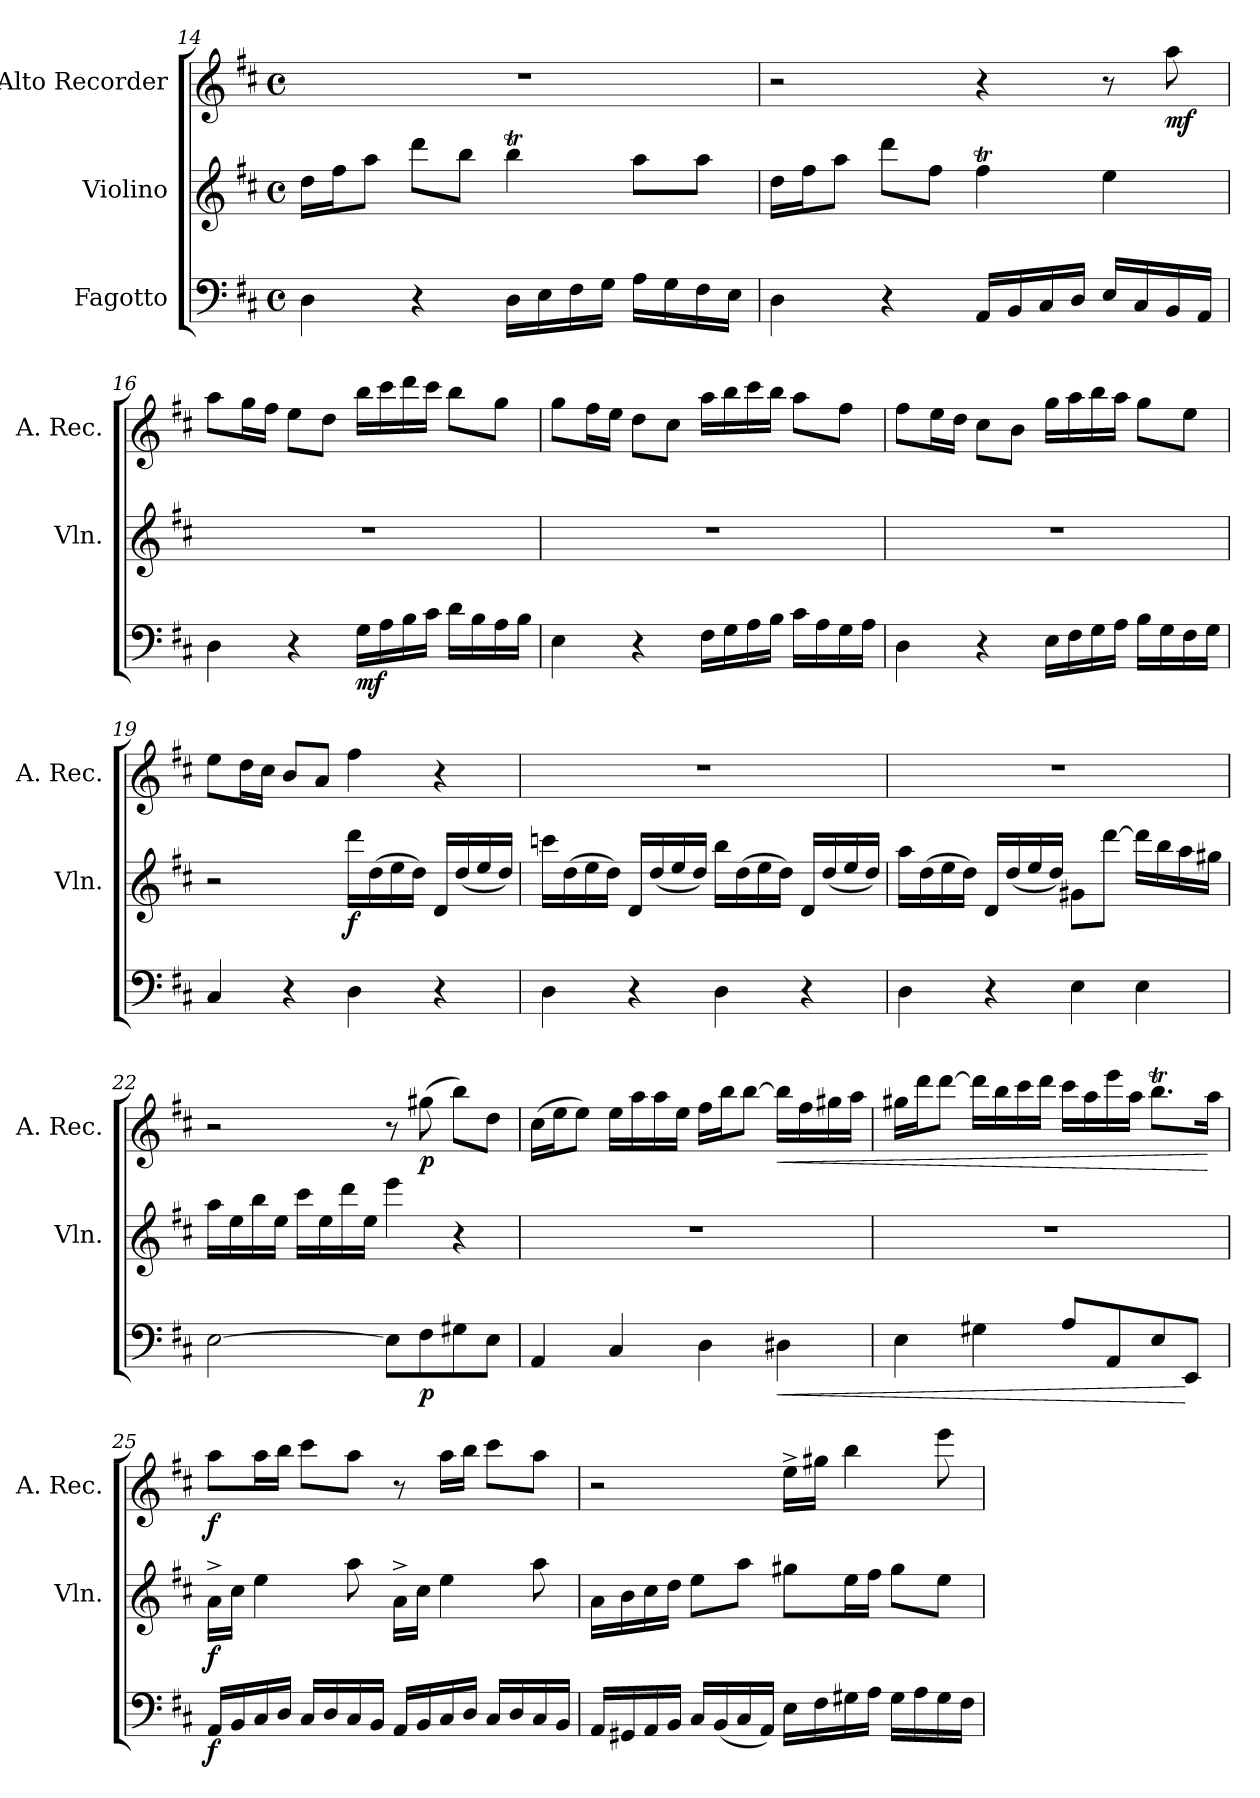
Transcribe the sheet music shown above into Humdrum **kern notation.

**kern	**dynam	**kern	**dynam	**kern	**dynam
*part3	*part3	*part2	*part2	*part1	*part1
*staff3	*staff3	*staff2	*staff2	*staff1	*staff1
*I"Fagotto	*	*I"Violino	*	*I"Alto Recorder	*
*	*	*I'Vln.	*	*I'A. Rec.	*
*clefF4	*	*clefG2	*	*clefG2	*
*k[f#c#]	*	*k[f#c#]	*	*k[f#c#]	*
*M4/4	*	*M4/4	*	*M4/4	*
*met(c)	*	*met(c)	*	*met(c)	*
=14	=14	=14	=14	=14	=14
4D\	.	16dd\LL	.	1r	.
.	.	16ff#\J	.	.	.
.	.	8aa\J	.	.	.
4r	.	8ddd\L	.	.	.
.	.	8bb\J	.	.	.
16D\LL	.	4bbT\	.	.	.
16E\	.	.	.	.	.
16F#\	.	.	.	.	.
16G\JJ	.	.	.	.	.
16A\LL	.	8aa\L	.	.	.
16G\	.	.	.	.	.
16F#\	.	8aa\J	.	.	.
16E\JJ	.	.	.	.	.
=15	=15	=15	=15	=15	=15
4D\	.	16dd\LL	.	2r	.
.	.	16ff#\J	.	.	.
.	.	8aa\J	.	.	.
4r	.	8ddd\L	.	.	.
.	.	8ff#\J	.	.	.
16AA/LL	.	4ff#t\	.	4r	.
16BB/	.	.	.	.	.
16C#/	.	.	.	.	.
16D/JJ	.	.	.	.	.
16E/LL	.	4ee\	.	8r	.
16C#/	.	.	.	.	.
!	!	!	!	!	!LO:DY:b
16BB/	.	.	.	8aa\	mf
16AA/JJ	.	.	.	.	.
=16	=16	=16	=16	=16	=16
4D\	.	1r	.	8aa\L	.
.	.	.	.	16gg\L	.
.	.	.	.	16ff#\JJ	.
4r	.	.	.	8ee\L	.
.	.	.	.	8dd\J	.
!	!LO:DY:b	!	!	!	!
16G\LL	mf	.	.	16bb\LL	.
16A\	.	.	.	16ccc#\	.
16B\	.	.	.	16ddd\	.
16c#\JJ	.	.	.	16ccc#\JJ	.
16d\LL	.	.	.	8bb\L	.
16B\	.	.	.	.	.
16A\	.	.	.	8gg\J	.
16B\JJ	.	.	.	.	.
=17	=17	=17	=17	=17	=17
4E\	.	1r	.	8gg\L	.
.	.	.	.	16ff#\L	.
.	.	.	.	16ee\JJ	.
4r	.	.	.	8dd\L	.
.	.	.	.	8cc#\J	.
16F#\LL	.	.	.	16aa\LL	.
16G\	.	.	.	16bb\	.
16A\	.	.	.	16ccc#\	.
16B\JJ	.	.	.	16bb\JJ	.
16c#\LL	.	.	.	8aa\L	.
16A\	.	.	.	.	.
16G\	.	.	.	8ff#\J	.
16A\JJ	.	.	.	.	.
!!LO:LB:g=z
=18	=18	=18	=18	=18	=18
4D\	.	1r	.	8ff#\L	.
.	.	.	.	16ee\L	.
.	.	.	.	16dd\JJ	.
4r	.	.	.	8cc#\L	.
.	.	.	.	8b\J	.
16E\LL	.	.	.	16gg\LL	.
16F#\	.	.	.	16aa\	.
16G\	.	.	.	16bb\	.
16A\JJ	.	.	.	16aa\JJ	.
16B\LL	.	.	.	8gg\L	.
16G\	.	.	.	.	.
16F#\	.	.	.	8ee\J	.
16G\JJ	.	.	.	.	.
=19	=19	=19	=19	=19	=19
4C#/	.	2r	.	8ee\L	.
.	.	.	.	16dd\L	.
.	.	.	.	16cc#\JJ	.
4r	.	.	.	8b/L	.
.	.	.	.	8a/J	.
!	!	!	!LO:DY:b	!	!
4D\	.	16ddd\LL	f	4ff#\	.
.	.	(16dd\	.	.	.
.	.	16ee\	.	.	.
.	.	16dd\JJ)	.	.	.
4r	.	16d/LL	.	4r	.
.	.	(16dd/	.	.	.
.	.	16ee/	.	.	.
.	.	16dd/JJ)	.	.	.
=20	=20	=20	=20	=20	=20
4D\	.	16cccn\LL	.	1r	.
.	.	(>16dd\	.	.	.
.	.	16ee\	.	.	.
.	.	16dd\JJ)	.	.	.
4r	.	16d/LL	.	.	.
.	.	(16dd/	.	.	.
.	.	16ee/	.	.	.
.	.	16dd/JJ)	.	.	.
4D\	.	16bb\LL	.	.	.
.	.	(>16dd\	.	.	.
.	.	16ee\	.	.	.
.	.	16dd\JJ)	.	.	.
4r	.	16d/LL	.	.	.
.	.	(16dd/	.	.	.
.	.	16ee/	.	.	.
.	.	16dd/JJ)	.	.	.
=21	=21	=21	=21	=21	=21
4D\	.	16aa\LL	.	1r	.
.	.	(>16dd\	.	.	.
.	.	16ee\	.	.	.
.	.	16dd\JJ)	.	.	.
4r	.	16d/LL	.	.	.
.	.	(16dd/	.	.	.
.	.	16ee/	.	.	.
.	.	16dd/JJ)	.	.	.
4E\	.	8g#X\L	.	.	.
.	.	[8ddd\J	.	.	.
4E\	.	16ddd\LL]	.	.	.
.	.	16bb\	.	.	.
.	.	16aa\	.	.	.
.	.	16gg#X\JJ	.	.	.
=22	=22	=22	=22	=22	=22
[2E\	.	16aa\LL	.	2r	.
.	.	16ee\	.	.	.
.	.	16bb\	.	.	.
.	.	16ee\JJ	.	.	.
.	.	16ccc#\LL	.	.	.
.	.	16ee\	.	.	.
.	.	16ddd\	.	.	.
.	.	16ee\JJ	.	.	.
8E\L]	.	4eee\	.	8r	.
!	!LO:DY:b	!	!	!	!LO:DY:b
8F#\	p	.	.	(8gg#X\	p
8G#X\	.	4r	.	8bb\L)	.
8E\J	.	.	.	8dd\J	.
=23	=23	=23	=23	=23	=23
4AA/	.	1r	.	(>16cc#\LL	.
.	.	.	.	16ee\J	.
.	.	.	.	8ee\J)	.
4C#/	.	.	.	16ee\LL	.
.	.	.	.	16aa\	.
.	.	.	.	16aa\	.
.	.	.	.	16ee\JJ	.
4D\	.	.	.	16ff#\LL	.
.	.	.	.	16bb\J	.
.	.	.	.	[8bb\J	.
!	!LO:HP:b	!	!	!	!LO:HP:b
4D#X\	<	.	.	16bb\LL]	<
.	.	.	.	16ff#\	.
.	.	.	.	16gg#X\	.
.	.	.	.	16aa\JJ	.
!!LO:LB:g=z
=24	=24	=24	=24	=24	=24
4E\	.	1r	.	16gg#X\LL	.
.	.	.	.	16ddd\J	.
.	.	.	.	[8ddd\J	.
4G#X\	.	.	.	16ddd\LL]	.
.	.	.	.	16bb\	.
.	.	.	.	16ccc#\	.
.	.	.	.	16ddd\JJ	.
8A/L	.	.	.	16ccc#\LL	.
.	.	.	.	16aa\	.
8AA/	.	.	.	16eee\	.
.	.	.	.	16aa\JJ	.
8E/	.	.	.	8.bbT\L	.
8EE/J	[	.	.	.	.
.	.	.	.	16aa\Jk	[
=25	=25	=25	=25	=25	=25
!	!LO:DY:b	!	!LO:DY:b	!	!LO:DY:b
16AA/LL	f	16a^\LL	f	8aa\L	f
16BB/	.	16cc#\JJ	.	.	.
16C#/	.	4ee\	.	16aa\L	.
16D/JJ	.	.	.	16bb\JJ	.
16C#/LL	.	.	.	8ccc#\L	.
16D/	.	.	.	.	.
16C#/	.	8aa\	.	8aa\J	.
16BB/JJ	.	.	.	.	.
16AA/LL	.	16a^\LL	.	8r	.
16BB/	.	16cc#\JJ	.	.	.
16C#/	.	4ee\	.	16aa\LL	.
16D/JJ	.	.	.	16bb\JJ	.
16C#/LL	.	.	.	8ccc#\L	.
16D/	.	.	.	.	.
16C#/	.	8aa\	.	8aa\J	.
16BB/JJ	.	.	.	.	.
=26	=26	=26	=26	=26	=26
16AA/LL	.	16a\LL	.	2r	.
16GG#X/	.	16b\	.	.	.
16AA/	.	16cc#\	.	.	.
16BB/JJ	.	16dd\JJ	.	.	.
16C#/LL	.	8ee\L	.	.	.
(16BB/	.	.	.	.	.
16C#/	.	8aa\J	.	.	.
16AA/JJ)	.	.	.	.	.
16E\LL	.	8gg#X\L	.	16ee^\LL	.
16F#\	.	.	.	16gg#X\JJ	.
16G#X\	.	16ee\L	.	4bb\	.
16A\JJ	.	16ff#\JJ	.	.	.
16G#\LL	.	8gg#\L	.	.	.
16A\	.	.	.	.	.
16G#\	.	8ee\J	.	8eee\	.
16F#\JJ	.	.	.	.	.
=	=	=	=	=	=
*-	*-	*-	*-	*-	*-
